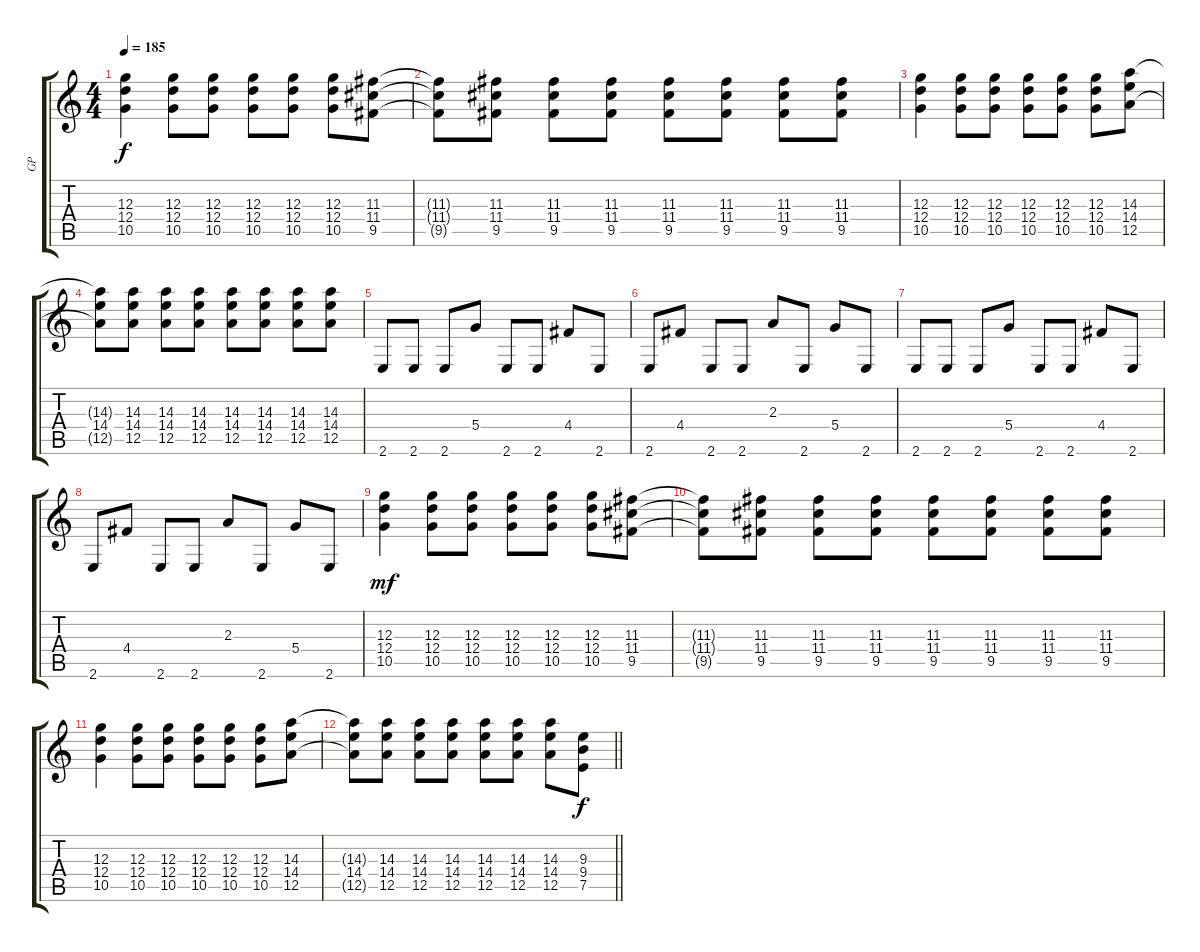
\track ("GP" "GP") {instrument overdrivenguitar}
\staff {score tabs}
\tuning (E4 B3 G3 D3 A2 D2) {hide}
\ts (4 4)
\tempo 185
\clef g2
\ks c
(12.3 12.4 10.5).4{dy f} (12.3 12.4 10.5).8 (12.3 12.4 10.5).8 (12.3 12.4 10.5).8 (12.3 12.4 10.5).8 (12.3 12.4 10.5).8 (11.3 11.4 9.5).8 |
(11.3{t} 11.4{t} 9.5{t}).8 (11.3 11.4 9.5).8 (11.3 11.4 9.5).8 (11.3 11.4 9.5).8 (11.3 11.4 9.5).8 (11.3 11.4 9.5).8 (11.3 11.4 9.5).8 (11.3 11.4 9.5).8 |
(12.3 12.4 10.5).4 (12.3 12.4 10.5).8 (12.3 12.4 10.5).8 (12.3 12.4 10.5).8 (12.3 12.4 10.5).8 (12.3 12.4 10.5).8 (14.3 14.4 12.5).8 |
(14.3{t} 14.4 12.5{t}).8 (14.3 14.4 12.5).8 (14.3 14.4 12.5).8 (14.3 14.4 12.5).8 (14.3 14.4 12.5).8 (14.3 14.4 12.5).8 (14.3 14.4 12.5).8 (14.3 14.4 12.5).8 |
2.6.8 2.6.8 2.6.8 5.4.8 2.6.8 2.6.8 4.4.8 2.6.8 |
2.6.8 4.4.8 2.6.8 2.6.8 2.3.8 2.6.8 5.4.8 2.6.8 |
2.6.8 2.6.8 2.6.8 5.4.8 2.6.8 2.6.8 4.4.8 2.6.8 |
2.6.8 4.4.8 2.6.8 2.6.8 2.3.8 2.6.8 5.4.8 2.6.8 |
(12.3 12.4 10.5).4{dy mf} (12.3 12.4 10.5).8 (12.3 12.4 10.5).8 (12.3 12.4 10.5).8 (12.3 12.4 10.5).8 (12.3 12.4 10.5).8 (11.3 11.4 9.5).8 |
(11.3{t} 11.4{t} 9.5{t}).8 (11.3 11.4 9.5).8 (11.3 11.4 9.5).8 (11.3 11.4 9.5).8 (11.3 11.4 9.5).8 (11.3 11.4 9.5).8 (11.3 11.4 9.5).8 (11.3 11.4 9.5).8 |
(12.3 12.4 10.5).4 (12.3 12.4 10.5).8 (12.3 12.4 10.5).8 (12.3 12.4 10.5).8 (12.3 12.4 10.5).8 (12.3 12.4 10.5).8 (14.3 14.4 12.5).8 |
\barLineRight lightlight
(14.3{t} 14.4 12.5{t}).8 (14.3 14.4 12.5).8 (14.3 14.4 12.5).8 (14.3 14.4 12.5).8 (14.3 14.4 12.5).8 (14.3 14.4 12.5).8 (14.3 14.4 12.5).8 (9.3 9.4 7.5).8{dy f}
